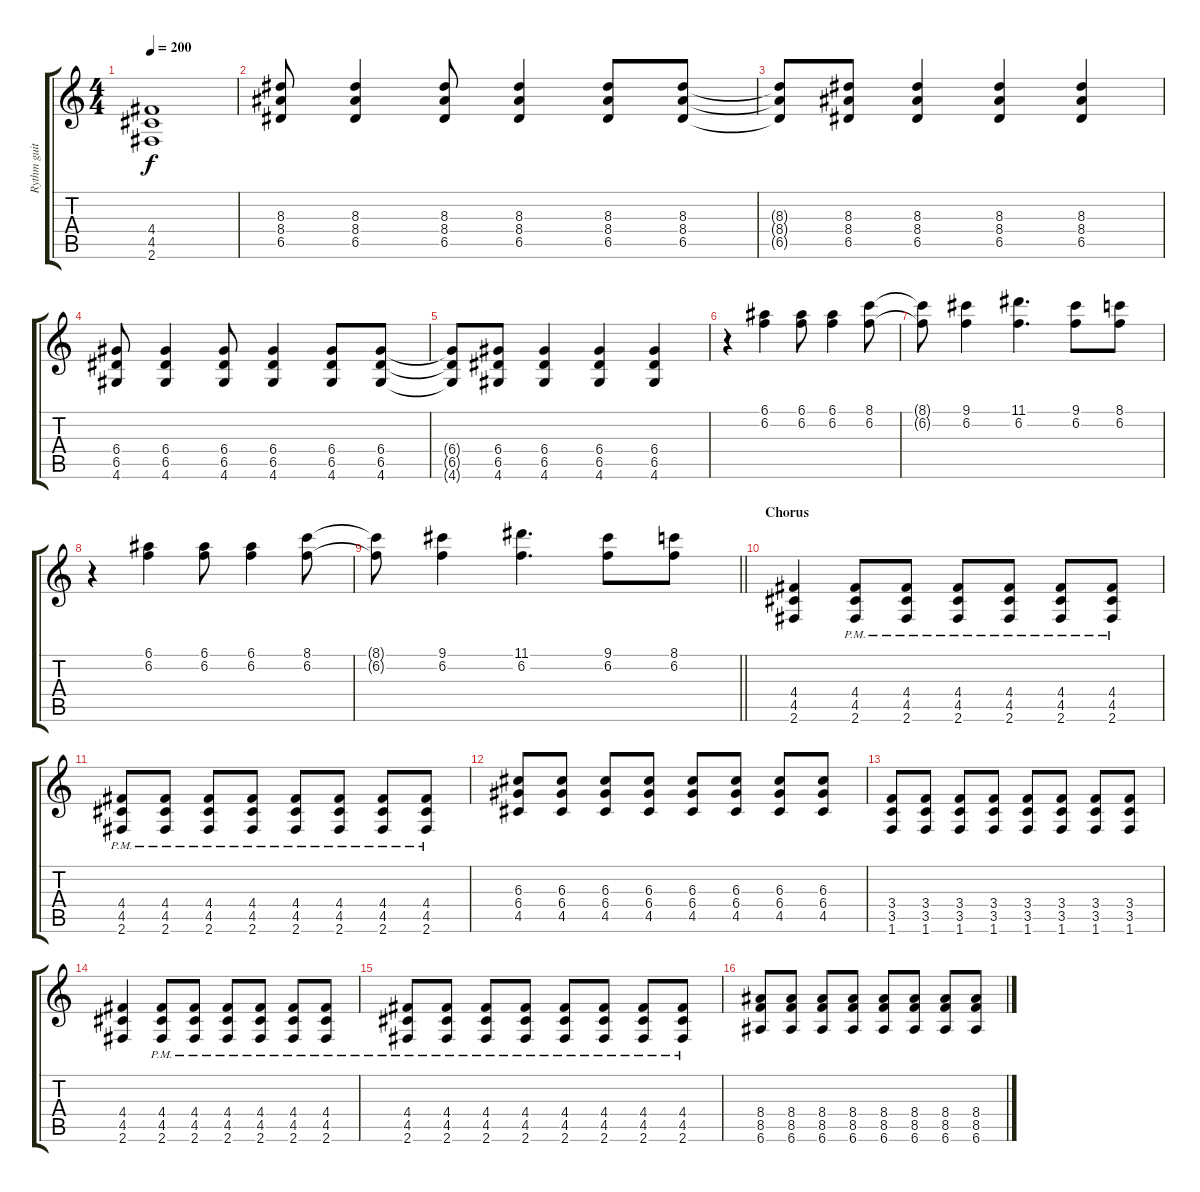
\track ("Rythm guitar" "Rythm guit") {instrument distortionguitar}
\staff {score tabs}
\tuning (E4 B3 G3 D3 A2 E2) {hide}
\ts (4 4)
\tempo 200
\clef g2
\ks c
(4.4{t} 4.5{t} 2.6{t}).1{dy f} |
(8.3 8.4 6.5).8 (8.3 8.4 6.5).4 (8.3 8.4 6.5).8 (8.3 8.4 6.5).4 (8.3 8.4 6.5).8 (8.3 8.4 6.5).8 |
(8.3{t} 8.4{t} 6.5{t}).8 (8.3 8.4 6.5).8 (8.3 8.4 6.5).4 (8.3 8.4 6.5).4 (8.3 8.4 6.5).4 |
(6.4 6.5 4.6).8 (6.4 6.5 4.6).4 (6.4 6.5 4.6).8 (6.4 6.5 4.6).4 (6.4 6.5 4.6).8 (6.4 6.5 4.6).8 |
(6.4{t} 6.5{t} 4.6{t}).8 (6.4 6.5 4.6).8 (6.4 6.5 4.6).4 (6.4 6.5 4.6).4 (6.4 6.5 4.6).4 |
r.4 (6.1 6.2).4 (6.1 6.2).8 (6.1 6.2).4 (8.1 6.2).8 |
(8.1{t} 6.2{t}).8 (9.1 6.2).4 (11.1 6.2).4{d} (9.1 6.2).8 (8.1 6.2).8 |
r.4 (6.1 6.2).4 (6.1 6.2).8 (6.1 6.2).4 (8.1 6.2).8 |
\barLineRight lightlight
(8.1{t} 6.2{t}).8 (9.1 6.2).4 (11.1 6.2).4{d} (9.1 6.2).8 (8.1 6.2).8 |
\section ("" "Chorus")
(4.4 4.5 2.6).4 (4.4{pm} 4.5{pm} 2.6{pm}).8 (4.4{pm} 4.5{pm} 2.6{pm}).8 (4.4{pm} 4.5{pm} 2.6{pm}).8 (4.4{pm} 4.5{pm} 2.6{pm}).8 (4.4{pm} 4.5{pm} 2.6{pm}).8 (4.4{pm} 4.5{pm} 2.6{pm}).8 |
(4.4{pm} 4.5{pm} 2.6{pm}).8 (4.4{pm} 4.5{pm} 2.6{pm}).8 (4.4{pm} 4.5{pm} 2.6{pm}).8 (4.4{pm} 4.5{pm} 2.6{pm}).8 (4.4{pm} 4.5{pm} 2.6{pm}).8 (4.4{pm} 4.5{pm} 2.6{pm}).8 (4.4{pm} 4.5{pm} 2.6{pm}).8 (4.4{pm} 4.5{pm} 2.6{pm}).8 |
(6.3 6.4 4.5).8 (6.3 6.4 4.5).8 (6.3 6.4 4.5).8 (6.3 6.4 4.5).8 (6.3 6.4 4.5).8 (6.3 6.4 4.5).8 (6.3 6.4 4.5).8 (6.3 6.4 4.5).8 |
(3.4 3.5 1.6).8 (3.4 3.5 1.6).8 (3.4 3.5 1.6).8 (3.4 3.5 1.6).8 (3.4 3.5 1.6).8 (3.4 3.5 1.6).8 (3.4 3.5 1.6).8 (3.4 3.5 1.6).8 |
(4.4 4.5 2.6).4 (4.4{pm} 4.5{pm} 2.6{pm}).8 (4.4{pm} 4.5{pm} 2.6{pm}).8 (4.4{pm} 4.5{pm} 2.6{pm}).8 (4.4{pm} 4.5{pm} 2.6{pm}).8 (4.4{pm} 4.5{pm} 2.6{pm}).8 (4.4{pm} 4.5{pm} 2.6{pm}).8 |
(4.4{pm} 4.5{pm} 2.6{pm}).8 (4.4{pm} 4.5{pm} 2.6{pm}).8 (4.4{pm} 4.5{pm} 2.6{pm}).8 (4.4{pm} 4.5{pm} 2.6{pm}).8 (4.4{pm} 4.5{pm} 2.6{pm}).8 (4.4{pm} 4.5{pm} 2.6{pm}).8 (4.4{pm} 4.5{pm} 2.6{pm}).8 (4.4{pm} 4.5{pm} 2.6{pm}).8 |
(8.4 8.5 6.6).8 (8.4 8.5 6.6).8 (8.4 8.5 6.6).8 (8.4 8.5 6.6).8 (8.4 8.5 6.6).8 (8.4 8.5 6.6).8 (8.4 8.5 6.6).8 (8.4 8.5 6.6).8
